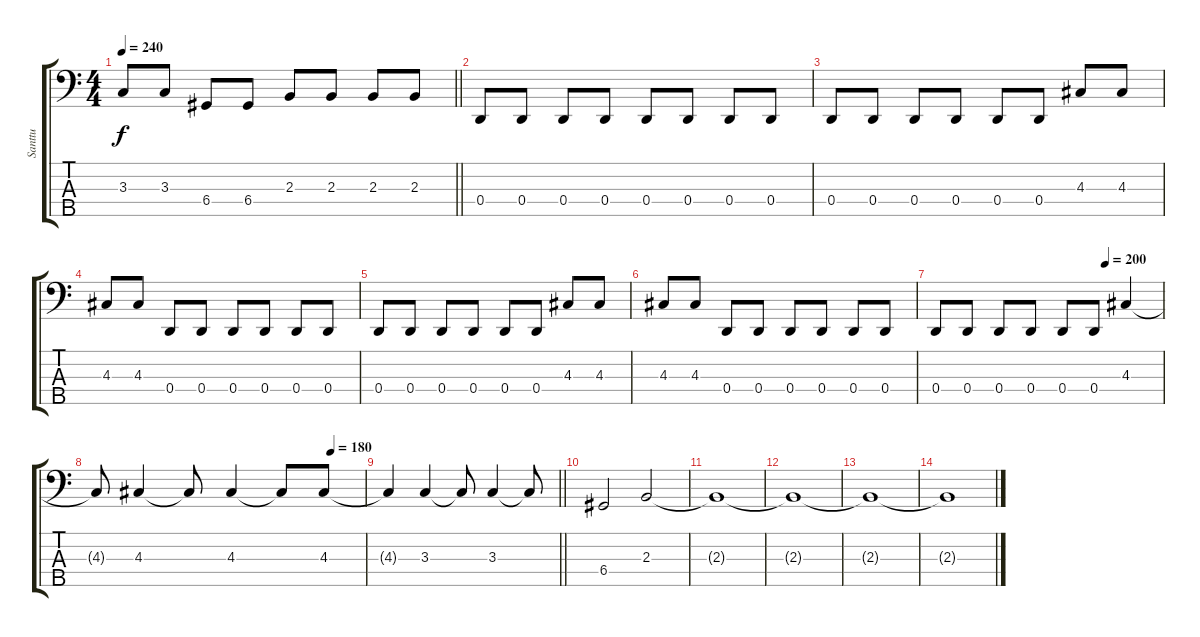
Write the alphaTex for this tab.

\track ("Santtu" "Santtu") {instrument electricbasspick}
\staff {score tabs}
\tuning (G2 D2 A1 D1 A0) {hide}
\ts (4 4)
\tempo 240
\clef f4
\barLineRight lightlight
\ks c
3.3.8{dy f} 3.3.8 6.4.8 6.4.8 2.3.8 2.3.8 2.3.8 2.3.8 |
0.4.8 0.4.8 0.4.8 0.4.8 0.4.8 0.4.8 0.4.8 0.4.8 |
0.4.8 0.4.8 0.4.8 0.4.8 0.4.8 0.4.8 4.3.8 4.3.8 |
4.3.8 4.3.8 0.4.8 0.4.8 0.4.8 0.4.8 0.4.8 0.4.8 |
0.4.8 0.4.8 0.4.8 0.4.8 0.4.8 0.4.8 4.3.8 4.3.8 |
4.3.8 4.3.8 0.4.8 0.4.8 0.4.8 0.4.8 0.4.8 0.4.8 |
\tempo (200 0.75)
0.4.8 0.4.8 0.4.8 0.4.8 0.4.8 0.4.8 4.3.4 |
\tempo (180 0.875)
4.3{t}.8 4.3.4 4.3{t}.8 4.3.4 4.3{t}.8 4.3.8 |
\barLineRight lightlight
4.3{t}.4 3.3.4 3.3{t}.8 3.3.4 3.3{t}.8 |
6.4.2 2.3.2 |
2.3{t}.1 |
2.3{t}.1 |
2.3{t}.1 |
2.3{t}.1
